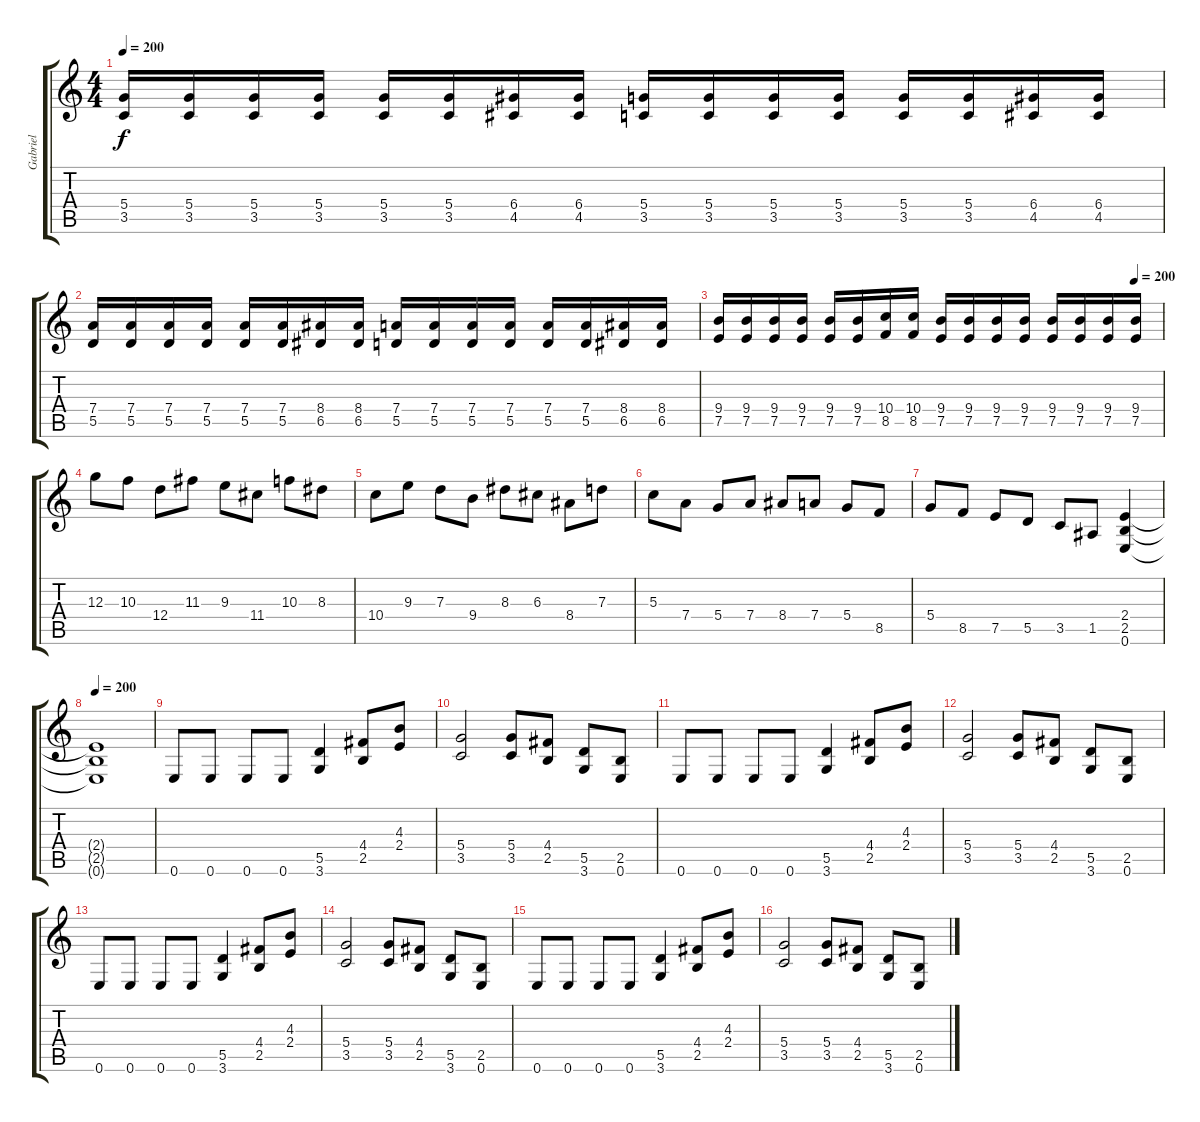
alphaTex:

\track ("Gabriel" "Gabriel") {instrument overdrivenguitar}
\staff {score tabs}
\tuning (E4 B3 G3 D3 A2 E2) {hide}
\ts (4 4)
\tempo 200
\clef g2
\ks c
(5.4 3.5).16{dy f} (5.4 3.5).16 (5.4 3.5).16 (5.4 3.5).16 (5.4 3.5).16 (5.4 3.5).16 (6.4 4.5).16 (6.4 4.5).16 (5.4 3.5).16 (5.4 3.5).16 (5.4 3.5).16 (5.4 3.5).16 (5.4 3.5).16 (5.4 3.5).16 (6.4 4.5).16 (6.4 4.5).16 |
(7.4 5.5).16 (7.4 5.5).16 (7.4 5.5).16 (7.4 5.5).16 (7.4 5.5).16 (7.4 5.5).16 (8.4 6.5).16 (8.4 6.5).16 (7.4 5.5).16 (7.4 5.5).16 (7.4 5.5).16 (7.4 5.5).16 (7.4 5.5).16 (7.4 5.5).16 (8.4 6.5).16 (8.4 6.5).16 |
\tempo (200 0.9375)
(9.4 7.5).16 (9.4 7.5).16 (9.4 7.5).16 (9.4 7.5).16 (9.4 7.5).16 (9.4 7.5).16 (10.4 8.5).16 (10.4 8.5).16 (9.4 7.5).16 (9.4 7.5).16 (9.4 7.5).16 (9.4 7.5).16 (9.4 7.5).16 (9.4 7.5).16 (9.4 7.5).16 (9.4 7.5).16 |
12.3.8 10.3.8 12.4.8 11.3.8 9.3.8 11.4.8 10.3.8 8.3.8 |
10.4.8 9.3.8 7.3.8 9.4.8 8.3.8 6.3.8 8.4.8 7.3.8 |
5.3.8 7.4.8 5.4.8 7.4.8 8.4.8 7.4.8 5.4.8 8.5.8 |
5.4.8 8.5.8 7.5.8 5.5.8 3.5.8 1.5.8 (2.4 2.5 0.6).4 |
\tempo 200
(2.4{t} 2.5{t} 0.6{t}).1 |
0.6.8 0.6.8 0.6.8 0.6.8 (5.5 3.6).4 (4.4 2.5).8 (4.3 2.4).8 |
(5.4 3.5).2 (5.4 3.5).8 (4.4 2.5).8 (5.5 3.6).8 (2.5 0.6).8 |
0.6.8 0.6.8 0.6.8 0.6.8 (5.5 3.6).4 (4.4 2.5).8 (4.3 2.4).8 |
(5.4 3.5).2 (5.4 3.5).8 (4.4 2.5).8 (5.5 3.6).8 (2.5 0.6).8 |
0.6.8 0.6.8 0.6.8 0.6.8 (5.5 3.6).4 (4.4 2.5).8 (4.3 2.4).8 |
(5.4 3.5).2 (5.4 3.5).8 (4.4 2.5).8 (5.5 3.6).8 (2.5 0.6).8 |
0.6.8 0.6.8 0.6.8 0.6.8 (5.5 3.6).4 (4.4 2.5).8 (4.3 2.4).8 |
(5.4 3.5).2 (5.4 3.5).8 (4.4 2.5).8 (5.5 3.6).8 (2.5 0.6).8
